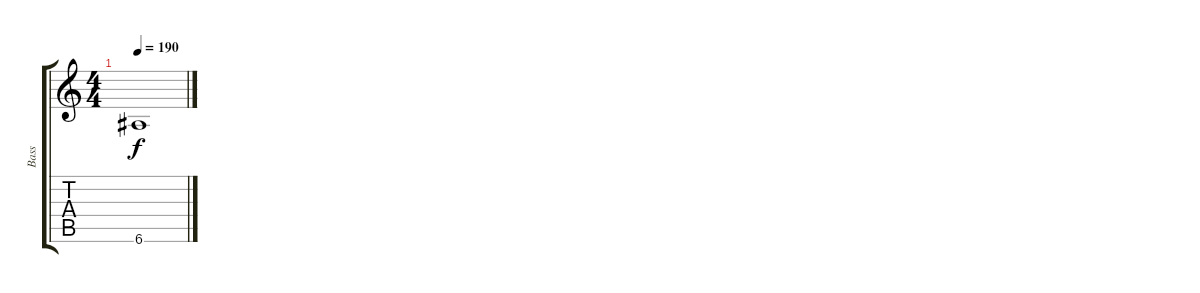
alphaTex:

\track ("Bass" "Bass") {instrument electricbassfinger}
\staff {score tabs}
\tuning (E4 B3 G3 D3 A2 E2) {hide}
\ts (4 4)
\tempo 190
\clef g2
\ks c
6.6{t}.1{dy f}
